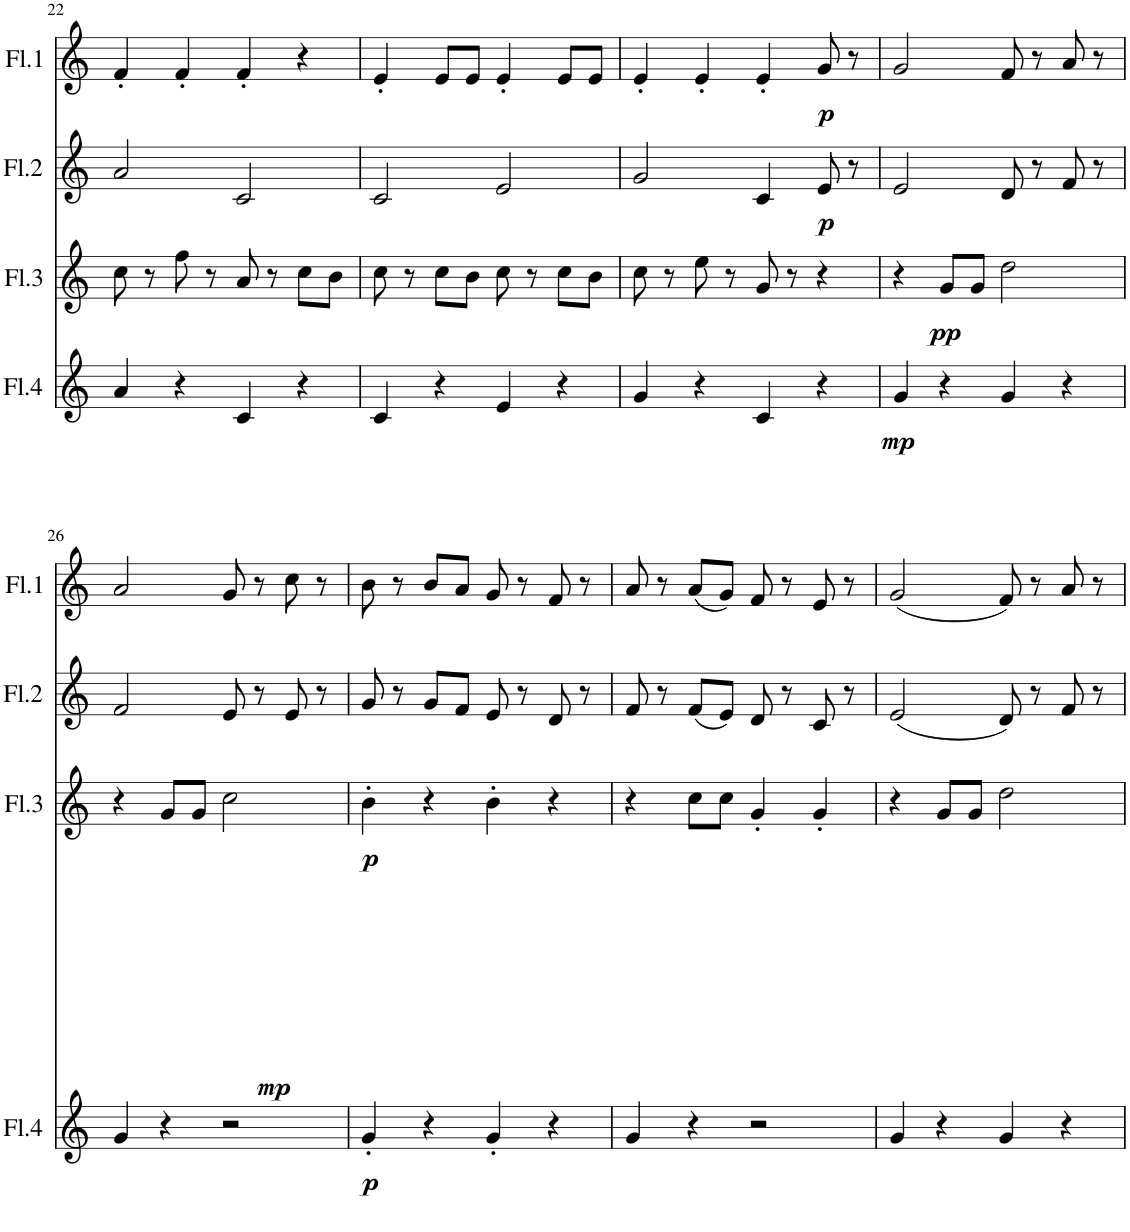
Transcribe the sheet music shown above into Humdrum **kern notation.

**kern	**dynam	**kern	**dynam	**kern	**dynam	**kern	**dynam
*part4	*part4	*part3	*part3	*part2	*part2	*part1	*part1
*staff4	*staff4	*staff3	*staff3	*staff2	*staff2	*staff1	*staff1
*I"Flauta 4	*	*I"Flauta 3	*	*I"Flauta 2	*	*I"Flauta 1	*
*I'Fl.4	*	*I'Fl.3	*	*I'Fl.2	*	*I'Fl.1	*
!!LO:PB:g=z
*clefG2	*	*clefG2	*	*clefG2	*	*clefG2	*
*k[]	*	*k[]	*	*k[]	*	*k[]	*
*M4/4	*	*M4/4	*	*M4/4	*	*M4/4	*
=22	=22	=22	=22	=22	=22	=22	=22
4a/	.	8cc\	.	2a/	.	4f'/	.
.	.	8r	.	.	.	.	.
4r	.	8ff\	.	.	.	4f'/	.
.	.	8r	.	.	.	.	.
4c/	.	8a/	.	2c/	.	4f'/	.
.	.	8r	.	.	.	.	.
4r	.	8cc\L	.	.	.	4r	.
.	.	8b\J	.	.	.	.	.
=23	=23	=23	=23	=23	=23	=23	=23
4c/	.	8cc\	.	2c/	.	4e'/	.
.	.	8r	.	.	.	.	.
4r	.	8cc\L	.	.	.	8e/L	.
.	.	8b\J	.	.	.	8e/J	.
4e/	.	8cc\	.	2e/	.	4e'/	.
.	.	8r	.	.	.	.	.
4r	.	8cc\L	.	.	.	8e/L	.
.	.	8b\J	.	.	.	8e/J	.
=24	=24	=24	=24	=24	=24	=24	=24
4g/	.	8cc\	.	2g/	.	4e'/	.
.	.	8r	.	.	.	.	.
4r	.	8ee\	.	.	.	4e'/	.
.	.	8r	.	.	.	.	.
4c/	.	8g/	.	4c/	.	4e'/	.
.	.	8r	.	.	.	.	.
!	!	!	!	!	!LO:DY:b	!	!LO:DY:b
4r	.	4r	.	8e/	p	8g/	p
.	.	.	.	8r	.	8r	.
=25	=25	=25	=25	=25	=25	=25	=25
!	!LO:DY:b	!	!	!	!	!	!
4g/	mp	4r	.	2e/	.	2g/	.
!	!	!	!LO:DY:b	!	!	!	!
4r	.	8g/L	pp	.	.	.	.
.	.	8g/J	.	.	.	.	.
4g/	.	2dd\	.	8d/	.	8f/	.
.	.	.	.	8r	.	8r	.
4r	.	.	.	8f/	.	8a/	.
.	.	.	.	8r	.	8r	.
!!LO:LB:g=z
=26	=26	=26	=26	=26	=26	=26	=26
4g/	.	4r	.	2f/	.	2a/	.
4r	.	8g/L	.	.	.	.	.
.	.	8g/J	.	.	.	.	.
!	!	!	!LO:DY:b	!	!	!	!
2r	.	2cc\	mp	8e/	.	8g/	.
.	.	.	.	8r	.	8r	.
.	.	.	.	8e/	.	8cc\	.
.	.	.	.	8r	.	8r	.
=27	=27	=27	=27	=27	=27	=27	=27
!	!LO:DY:b	!	!LO:DY:b	!	!	!	!
4g'/	p	4b'\	p	8g/	.	8b\	.
.	.	.	.	8r	.	8r	.
4r	.	4r	.	8g/L	.	8b/L	.
.	.	.	.	8f/J	.	8a/J	.
4g'/	.	4b'\	.	8e/	.	8g/	.
.	.	.	.	8r	.	8r	.
4r	.	4r	.	8d/	.	8f/	.
.	.	.	.	8r	.	8r	.
=28	=28	=28	=28	=28	=28	=28	=28
4g/	.	4r	.	8f/	.	8a/	.
.	.	.	.	8r	.	8r	.
4r	.	8cc\L	.	(8f/L	.	(8a/L	.
.	.	8cc\J	.	8e/J)	.	8g/J)	.
2r	.	4g'/	.	8d/	.	8f/	.
.	.	.	.	8r	.	8r	.
.	.	4g'/	.	8c/	.	8e/	.
.	.	.	.	8r	.	8r	.
=29	=29	=29	=29	=29	=29	=29	=29
4g/	.	4r	.	(2e/	.	(2g/	.
4r	.	8g/L	.	.	.	.	.
.	.	8g/J	.	.	.	.	.
4g/	.	2dd\	.	8d/)	.	8f/)	.
.	.	.	.	8r	.	8r	.
4r	.	.	.	8f/	.	8a/	.
.	.	.	.	8r	.	8r	.
=	=	=	=	=	=	=	=
*-	*-	*-	*-	*-	*-	*-	*-
